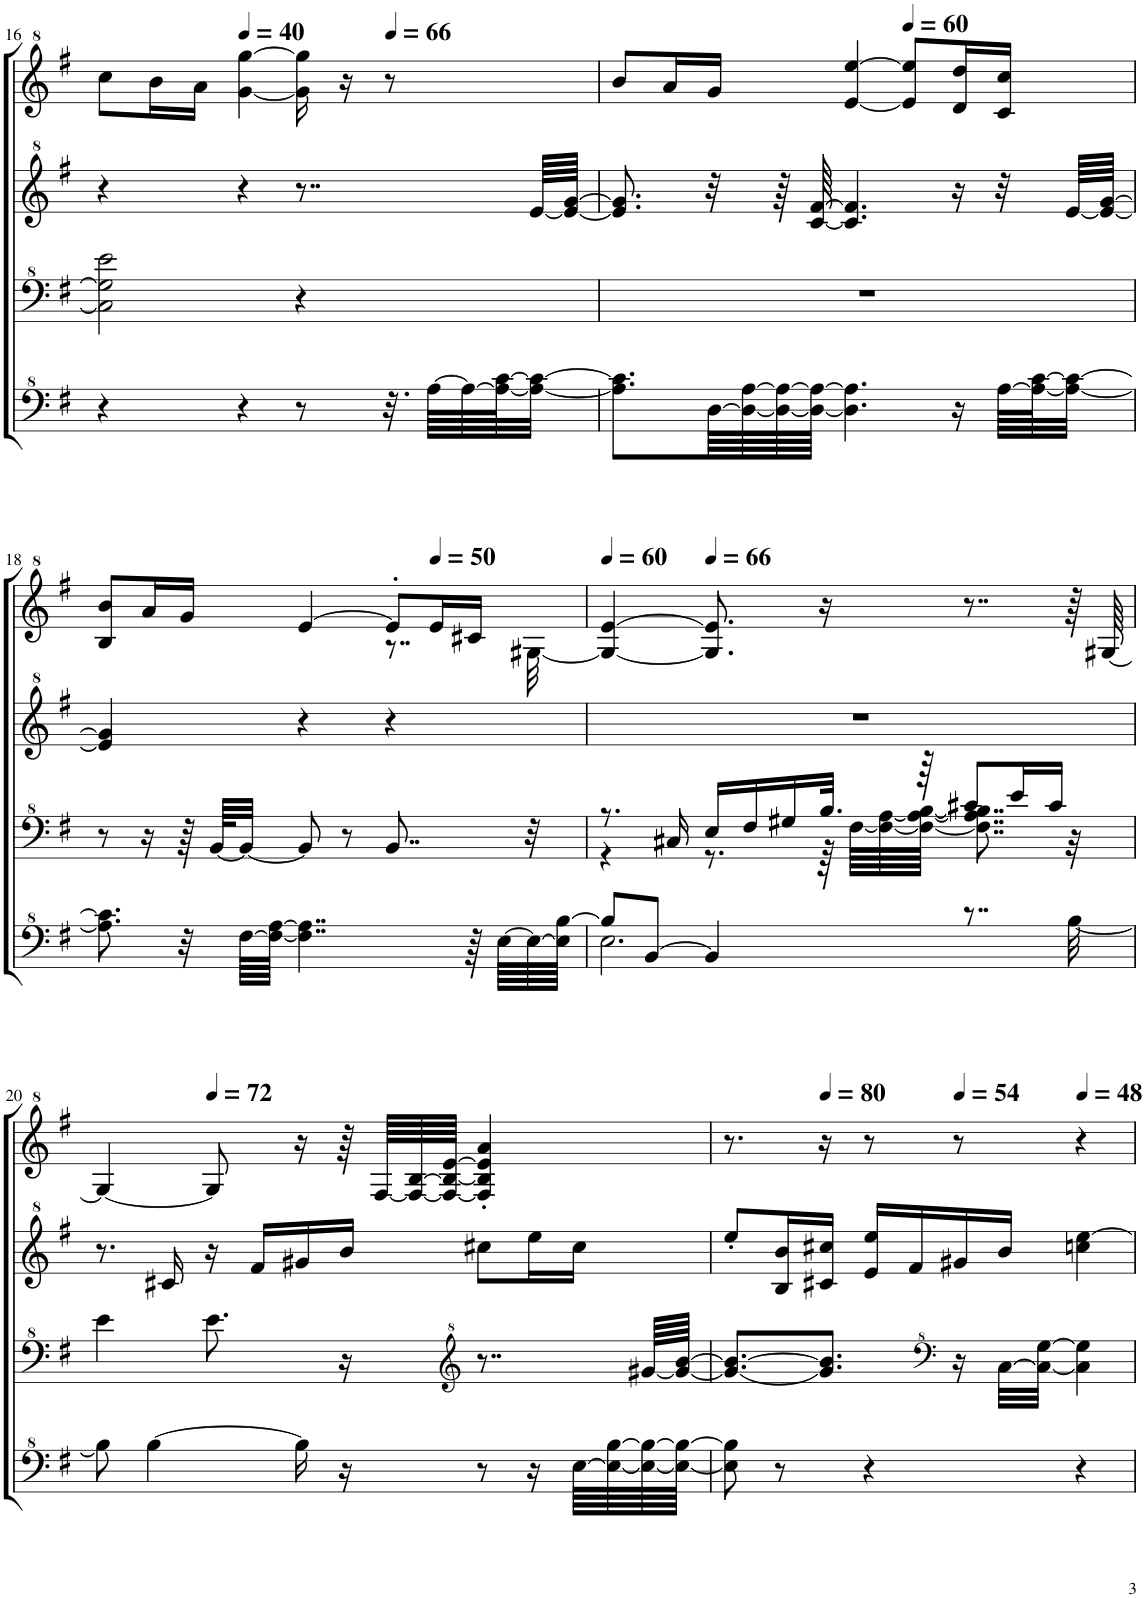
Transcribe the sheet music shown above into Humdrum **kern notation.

**kern	**kern	**kern	**kern
*part1	*part1	*part1	*part1
*staff4	*staff3	*staff2	*staff1
*I"Model III	*	*	*
!!LO:PB:g=z
*clefF^4	*clefF^4	*clefG^2	*clefG^2
*k[f#]	*k[f#]	*k[f#]	*k[f#]
*M3/4	*M3/4	*M3/4	*M3/4
=16	=16	=16	=16
4r	2c\] 2g\] 2ee\	4r	8ccc\L
.	.	.	16bb\L
.	.	.	16aa\JJ
*	*	*	*MM40
4r	.	4r	[4gg\ [4ggg\
8r	4r	8..r	16gg\] 16ggg\]
.	.	.	16r
*	*	*	*MM66
32.r	.	.	8r
[64a\LLLL	.	.	.
64a\_	.	.	.
64a\_ [64cc\J	.	.	.
32a\_ 32cc\_JJJ	.	[64ee/LLLL	.
.	.	64ee/_ [64gg/JJJJ	.
=17	=17	=17	=17
8.a\] 8.cc\]L	2.r	8.ee/] 8.gg/]	8bb/L
.	.	.	16aa/L
[64d\LLL	.	32r	16gg/JJ
64d\_ [64a\	.	.	.
64d\_ 64a\_	.	64r	.
64d\_ 64a\_JJJJ	.	[64cc/ [64ff#/	.
4.d\] 4.a\]	.	4.cc/] 4.ff#/]	[4ee/ [4eee/
*	*	*	*MM60
.	.	.	8ee/] 8eee/]L
16r	.	16r	16dd/ 16ddd/L
[64a\LLLL	.	32r	16cc/ 16ccc/JJ
64a\_ [64cc\J	.	.	.
32a\_ 32cc\_JJJ	.	[64ee/LLLL	.
.	.	64ee/_ [64gg/JJJJ	.
!!LO:LB:g=z
=18	=18	=18	=18
*	*	*	*^
8.a\] 8.cc\]	8r	4ee/] 4gg/]	8b/ 8bb/L	2ryy
.	16r	.	16aa/L	.
32r	64r	.	16gg/JJ	.
.	[64B/KLLL	.	.	.
[64f#\LLLL	32B/JJJ_	.	.	.
64f#\_ [64a\JJJJ	.	.	.	.
4..f#\] 4..a\]	8B/]	4r	[4ee/	.
.	8r	.	.	.
.	8..B/	4r	8ee'/L]	8..r
*	*	*	*MM50	*
.	.	.	16ee/L	.
64r	.	.	16cc#X/JJ	.
[64e\LLLL	.	.	.	.
64e\_	32r	.	.	[32g#X\
64e\] [64b\JJJJ	.	.	.	.
*	*	*	*v	*v
=19	=19	=19	=19
*	*	*	*MM60
*^	*^	*	*
8b/L]	2.e\	4r	8.r	2.r	4g#/_ [4ee/
[8B/J	.	.	.	.	.
.	.	.	16c#X/	.	.
*	*	*	*	*	*MM66
4B/]	.	8.r	16e/LL	.	8.g#/] 8.ee/]
.	.	.	16f#/	.	.
.	.	.	16g#X/	.	.
.	.	64r	32.b/JJk	.	16r
.	.	[64f#\LLLL	.	.	.
.	.	64f#\_ [64a\	.	.	.
.	.	64f#\_ 64a\_ [64b\JJJJ	64r	.	.
8..r	.	8..f#\] 8..a\] 8..b\]	8cc#X/L	.	8..r
.	.	.	16ee/L	.	.
.	.	.	16cc#/JJ	.	.
[32b\	.	32r	.	.	64r
.	.	.	.	.	[64g#X/
*v	*v	*	*	*	*
*	*v	*v	*	*
!!LO:LB:g=z
=20	=20	=20	=20
8b\]	4ee\	8.r	4g#/_
[4b\	.	.	.
.	.	16cc#X/	.
*	*	*	*MM72
.	8.ee\	16r	8g#/]
.	.	16ff#/LL	.
16b\]	.	16gg#X/	16r
16r	16r	16bb/JJ	64r
.	.	.	[64f#/LLLL
.	.	.	64f#/_ [64b/
.	.	.	64f#/_ 64b/_ [64ee/JJJJ
*	*clefG^2	*	*
8r	8..r	8ccc#X\L	4f#/]' 4b/]' 4ee/]' 4aa/'
16r	.	16eee\L	.
[64e\LLLL	.	16ccc#\JJ	.
64e\_ [64b\	.	.	.
64e\_ 64b\_	[64gg#X/LLLL	.	.
64e\_ 64b\_JJJJ	64gg#/_ [64bb/JJJJ	.	.
=21	=21	=21	=21
8e\] 8b\]	8.gg#/_ 8.bb/_L	8eee'/L	8.r
8r	.	16b/ 16bb/L	.
*	*	*	*MM80
.	8.gg#/] 8.bb/]J	16cc#X/ 16ccc#X/JJ	16r
4r	.	16ee/ 16eee/LL	8r
.	.	16ff#/	.
*	*clefF^4	*	*
*	*	*	*MM54
.	16r	16gg#X/	8r
.	[32c\LLL	16bb/JJ	.
.	32c\_ [32g\JJJ	.	.
*	*	*	*MM48
4r	4c\] 4g\]	4cccn\ [4eee\	4r
=	=	=	=
*-	*-	*-	*-
